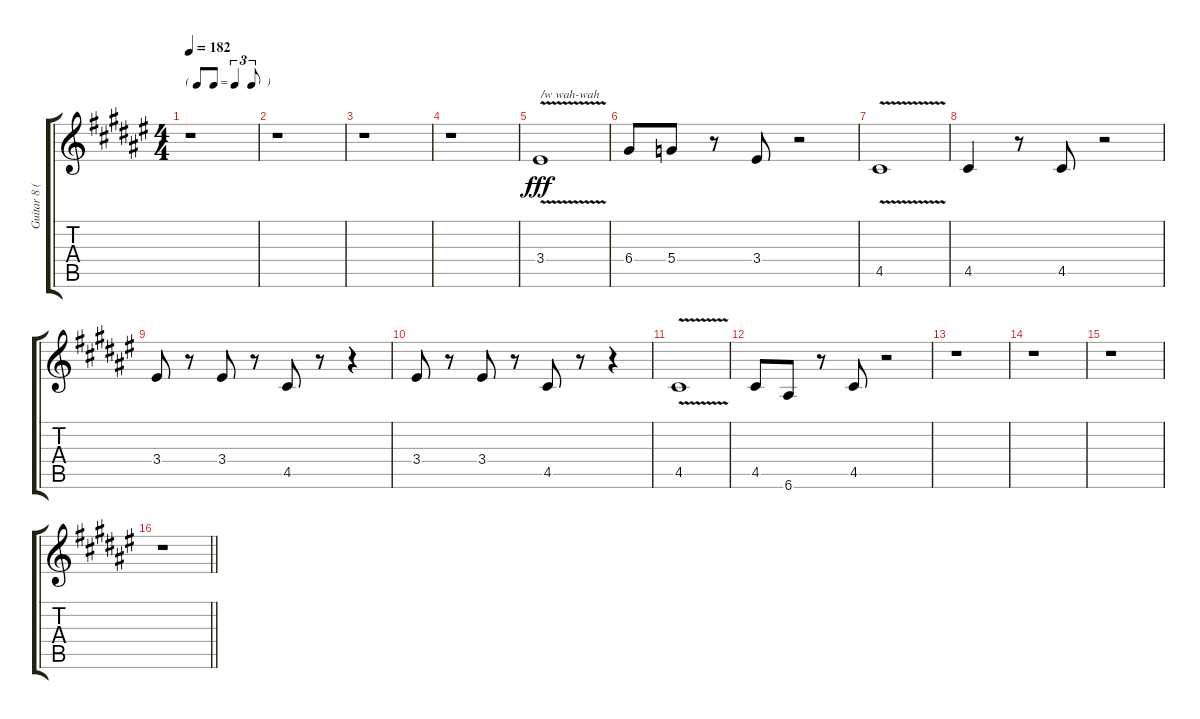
\track ("Guitar 8 (trombone)" "Guitar 8 (") {instrument overdrivenguitar}
\staff {score tabs}
\tuning (E4 B3 G3 D3 A2 E2) {hide}
\ts (4 4)
\tf triplet8th
\tempo 182
\clef g2
\ks f#
r.1{dy fff} |
r.1 |
r.1 |
r.1 |
3.4{v}.1{txt "/w wah-wah"} |
6.4.8 5.4.8 r.8 3.4.8 r.2 |
4.5{v}.1 |
4.5.4 r.8 4.5.8 r.2 |
3.4.8 r.8 3.4.8 r.8 4.5.8 r.8 r.4 |
3.4.8 r.8 3.4.8 r.8 4.5.8 r.8 r.4 |
4.5{v}.1 |
4.5.8 6.6.8 r.8 4.5.8 r.2 |
r.1 |
r.1 |
r.1 |
\barLineRight lightlight
r.1
